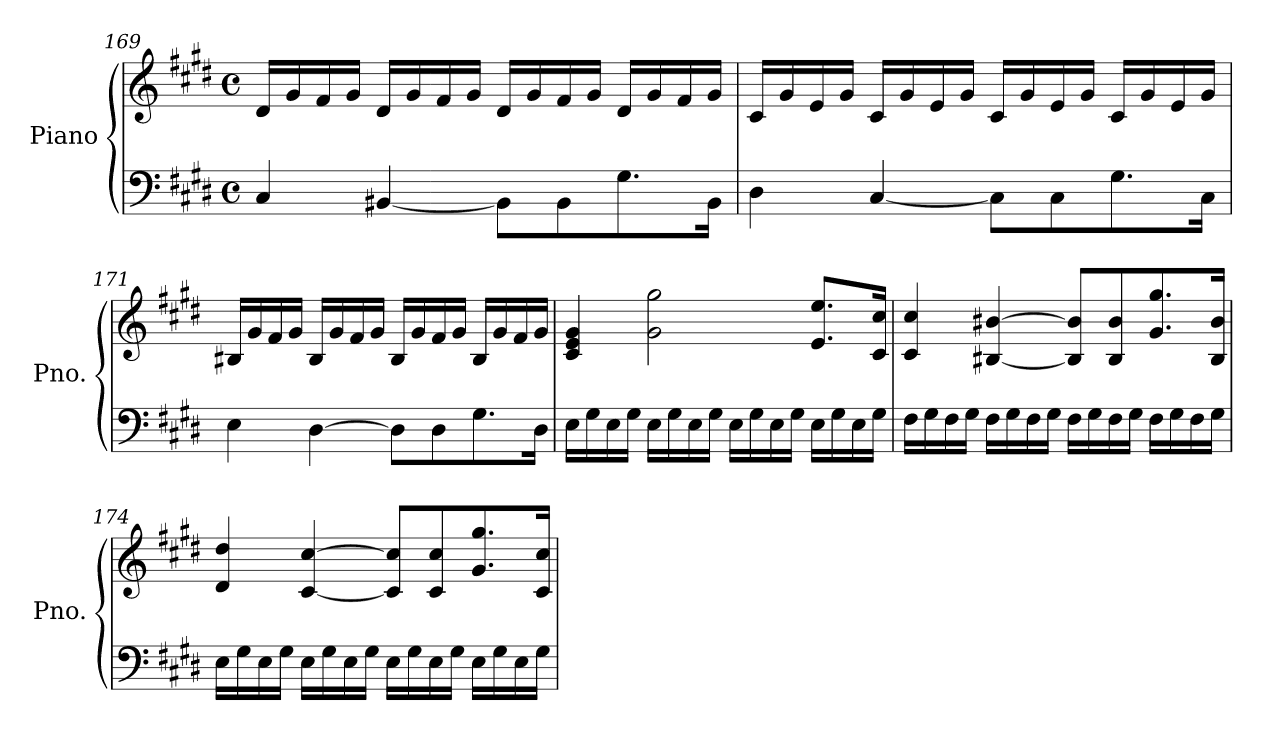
**kern	**kern
*part1	*part1
*staff2	*staff1
*I"Piano	*
*I'Pno.	*
!!LO:LB:g=z
*clefF4	*clefG2
*k[f#c#g#d#]	*k[f#c#g#d#]
*M4/4	*M4/4
*met(c)	*met(c)
=169	=169
4C#/	16d#/LL
.	16g#/
.	16f#/
.	16g#/JJ
[4BB#X/	16d#/LL
.	16g#/
.	16f#/
.	16g#/JJ
8BB#\L]	16d#/LL
.	16g#/
8BB#\	16f#/
.	16g#/JJ
8.G#\	16d#/LL
.	16g#/
.	16f#/
16BB#\Jk	16g#/JJ
=170	=170
4D#\	16c#/LL
.	16g#/
.	16e/
.	16g#/JJ
[4C#/	16c#/LL
.	16g#/
.	16e/
.	16g#/JJ
8C#\L]	16c#/LL
.	16g#/
8C#\	16e/
.	16g#/JJ
8.G#\	16c#/LL
.	16g#/
.	16e/
16C#\Jk	16g#/JJ
=171	=171
4E\	16B#X/LL
.	16g#/
.	16f#/
.	16g#/JJ
[4D#\	16B#/LL
.	16g#/
.	16f#/
.	16g#/JJ
8D#\L]	16B#/LL
.	16g#/
8D#\	16f#/
.	16g#/JJ
8.G#\	16B#/LL
.	16g#/
.	16f#/
16D#\Jk	16g#/JJ
=172	=172
16E\LL	4c#/ 4e/ 4g#/
16G#\	.
16E\	.
16G#\JJ	.
16E\LL	2g#\ 2gg#\
16G#\	.
16E\	.
16G#\JJ	.
16E\LL	.
16G#\	.
16E\	.
16G#\JJ	.
16E\LL	8.e/ 8.ee/L
16G#\	.
16E\	.
16G#\JJ	16c#/ 16cc#/Jk
!!LO:LB:g=z
=173	=173
16F#\LL	4c#/ 4cc#/
16G#\	.
16F#\	.
16G#\JJ	.
16F#\LL	[4B#X/ [4b#X/
16G#\	.
16F#\	.
16G#\JJ	.
16F#\LL	8B#/] 8b#/]L
16G#\	.
16F#\	8B#/ 8b#/
16G#\JJ	.
16F#\LL	8.g#/ 8.gg#/
16G#\	.
16F#\	.
16G#\JJ	16B#/ 16b#/Jk
=174	=174
16E\LL	4d#/ 4dd#/
16G#\	.
16E\	.
16G#\JJ	.
16E\LL	[4c#/ [4cc#/
16G#\	.
16E\	.
16G#\JJ	.
16E\LL	8c#/] 8cc#/]L
16G#\	.
16E\	8c#/ 8cc#/
16G#\JJ	.
16E\LL	8.g#/ 8.gg#/
16G#\	.
16E\	.
16G#\JJ	16c#/ 16cc#/Jk
=	=
*-	*-
